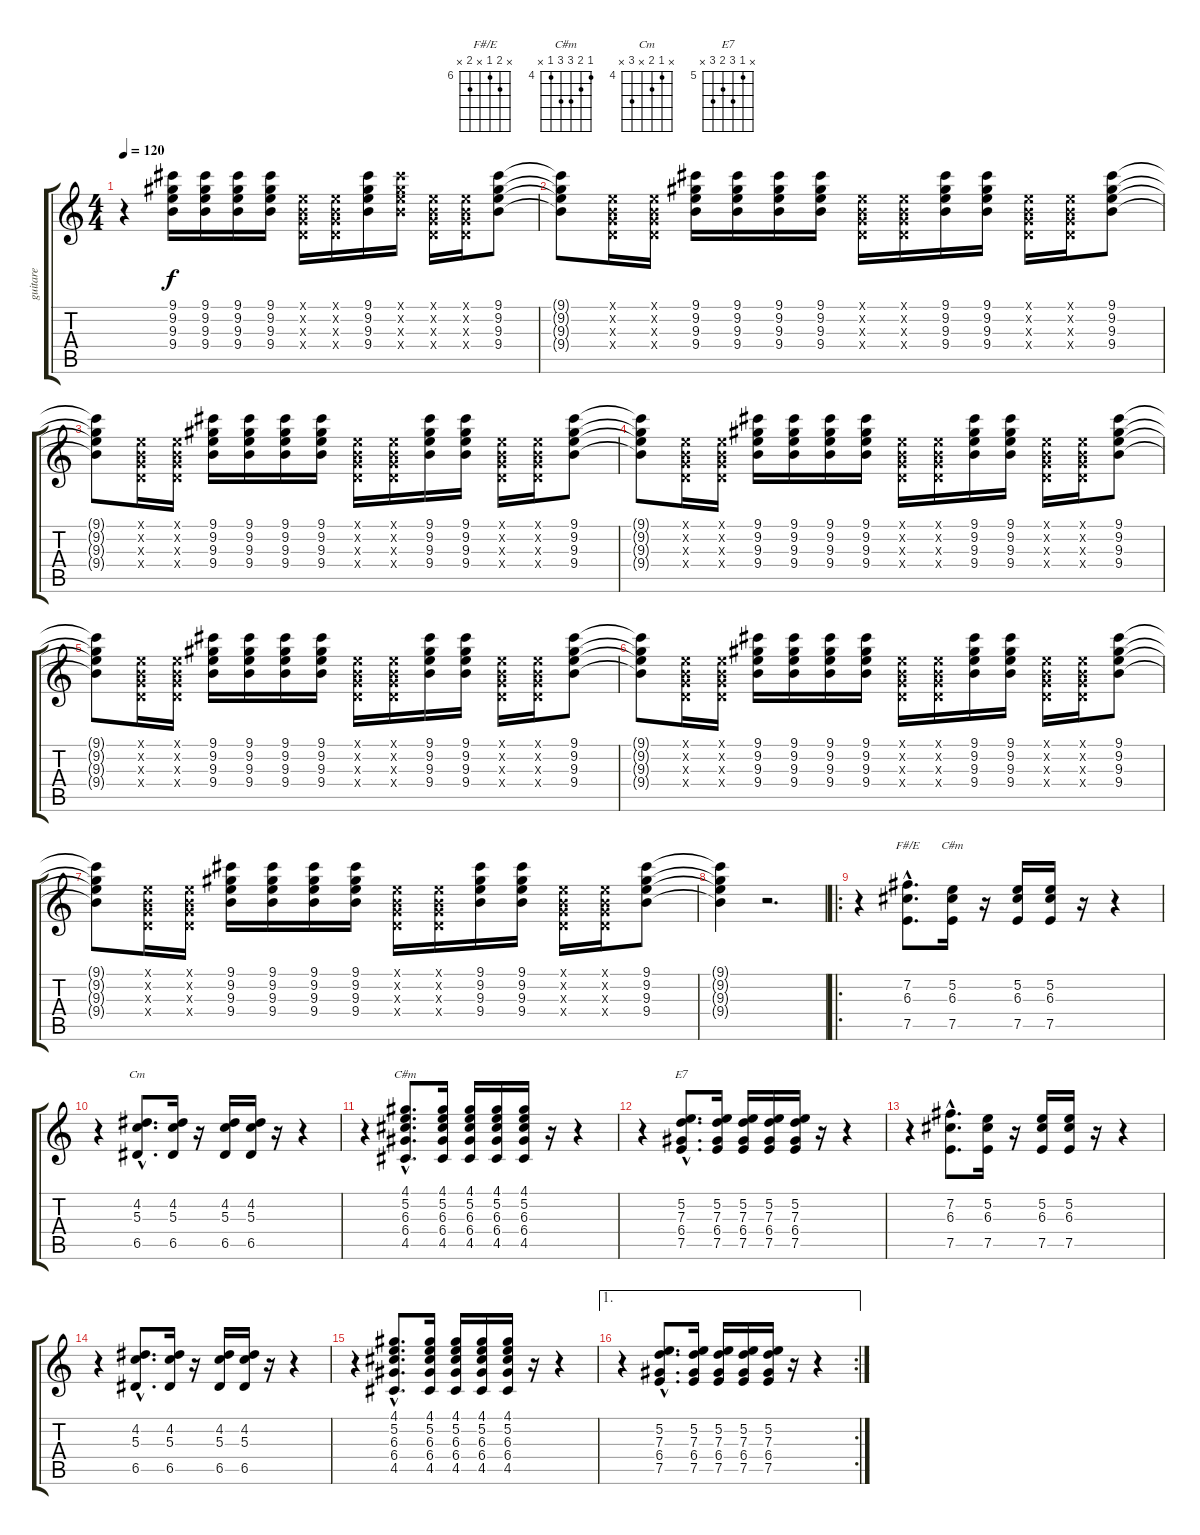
\track ("guitare" "guitare") {instrument overdrivenguitar}
\staff {score tabs}
\tuning (E4 B3 G3 D3 A2 E2) {hide}
\chord ("F#/E" x 7 6 x 7 x) {firstfret 6}
\chord ("C#m" x 5 6 x 7 x) {firstfret 5}
\chord ("Cm" x 4 5 x 6 x) {firstfret 4}
\chord ("C#m" 4 5 6 6 4 x) {firstfret 4}
\chord ("E7" x 5 7 6 7 x) {firstfret 5}
\ts (4 4)
\tempo 120
\clef g2
\ks c
r.4{dy f} (9.1 9.2 9.3 9.4).16 (9.1 9.2 9.3 9.4).16 (9.1 9.2 9.3 9.4).16 (9.1 9.2 9.3 9.4).16 (0.1{x} 0.2{x} 0.3{x} 0.4{x}).16 (0.1{x} 0.2{x} 0.3{x} 0.4{x}).16 (9.1 9.2 9.3 9.4).16 (9.1{x} 9.2{x} 9.3{x} 9.4{x}).16 (0.1{x} 0.2{x} 0.3{x} 0.4{x}).16 (0.1{x} 0.2{x} 0.3{x} 0.4{x}).16 (9.1 9.2 9.3 9.4).8 |
(9.1{t} 9.2{t} 9.3{t} 9.4{t}).8 (0.1{x} 0.2{x} 0.3{x} 0.4{x}).16 (0.1{x} 0.2{x} 0.3{x} 0.4{x}).16 (9.1 9.2 9.3 9.4).16 (9.1 9.2 9.3 9.4).16 (9.1 9.2 9.3 9.4).16 (9.1 9.2 9.3 9.4).16 (0.1{x} 0.2{x} 0.3{x} 0.4{x}).16 (0.1{x} 0.2{x} 0.3{x} 0.4{x}).16 (9.1 9.2 9.3 9.4).16 (9.1 9.2 9.3 9.4).16 (0.1{x} 0.2{x} 0.3{x} 0.4{x}).16 (0.1{x} 0.2{x} 0.3{x} 0.4{x}).16 (9.1 9.2 9.3 9.4).8 |
(9.1{t} 9.2{t} 9.3{t} 9.4{t}).8 (0.1{x} 0.2{x} 0.3{x} 0.4{x}).16 (0.1{x} 0.2{x} 0.3{x} 0.4{x}).16 (9.1 9.2 9.3 9.4).16 (9.1 9.2 9.3 9.4).16 (9.1 9.2 9.3 9.4).16 (9.1 9.2 9.3 9.4).16 (0.1{x} 0.2{x} 0.3{x} 0.4{x}).16 (0.1{x} 0.2{x} 0.3{x} 0.4{x}).16 (9.1 9.2 9.3 9.4).16 (9.1 9.2 9.3 9.4).16 (0.1{x} 0.2{x} 0.3{x} 0.4{x}).16 (0.1{x} 0.2{x} 0.3{x} 0.4{x}).16 (9.1 9.2 9.3 9.4).8 |
(9.1{t} 9.2{t} 9.3{t} 9.4{t}).8 (0.1{x} 0.2{x} 0.3{x} 0.4{x}).16 (0.1{x} 0.2{x} 0.3{x} 0.4{x}).16 (9.1 9.2 9.3 9.4).16 (9.1 9.2 9.3 9.4).16 (9.1 9.2 9.3 9.4).16 (9.1 9.2 9.3 9.4).16 (0.1{x} 0.2{x} 0.3{x} 0.4{x}).16 (0.1{x} 0.2{x} 0.3{x} 0.4{x}).16 (9.1 9.2 9.3 9.4).16 (9.1 9.2 9.3 9.4).16 (0.1{x} 0.2{x} 0.3{x} 0.4{x}).16 (0.1{x} 0.2{x} 0.3{x} 0.4{x}).16 (9.1 9.2 9.3 9.4).8 |
(9.1{t} 9.2{t} 9.3{t} 9.4{t}).8 (0.1{x} 0.2{x} 0.3{x} 0.4{x}).16 (0.1{x} 0.2{x} 0.3{x} 0.4{x}).16 (9.1 9.2 9.3 9.4).16 (9.1 9.2 9.3 9.4).16 (9.1 9.2 9.3 9.4).16 (9.1 9.2 9.3 9.4).16 (0.1{x} 0.2{x} 0.3{x} 0.4{x}).16 (0.1{x} 0.2{x} 0.3{x} 0.4{x}).16 (9.1 9.2 9.3 9.4).16 (9.1 9.2 9.3 9.4).16 (0.1{x} 0.2{x} 0.3{x} 0.4{x}).16 (0.1{x} 0.2{x} 0.3{x} 0.4{x}).16 (9.1 9.2 9.3 9.4).8 |
(9.1{t} 9.2{t} 9.3{t} 9.4{t}).8 (0.1{x} 0.2{x} 0.3{x} 0.4{x}).16 (0.1{x} 0.2{x} 0.3{x} 0.4{x}).16 (9.1 9.2 9.3 9.4).16 (9.1 9.2 9.3 9.4).16 (9.1 9.2 9.3 9.4).16 (9.1 9.2 9.3 9.4).16 (0.1{x} 0.2{x} 0.3{x} 0.4{x}).16 (0.1{x} 0.2{x} 0.3{x} 0.4{x}).16 (9.1 9.2 9.3 9.4).16 (9.1 9.2 9.3 9.4).16 (0.1{x} 0.2{x} 0.3{x} 0.4{x}).16 (0.1{x} 0.2{x} 0.3{x} 0.4{x}).16 (9.1 9.2 9.3 9.4).8 |
(9.1{t} 9.2{t} 9.3{t} 9.4{t}).8 (0.1{x} 0.2{x} 0.3{x} 0.4{x}).16 (0.1{x} 0.2{x} 0.3{x} 0.4{x}).16 (9.1 9.2 9.3 9.4).16 (9.1 9.2 9.3 9.4).16 (9.1 9.2 9.3 9.4).16 (9.1 9.2 9.3 9.4).16 (0.1{x} 0.2{x} 0.3{x} 0.4{x}).16 (0.1{x} 0.2{x} 0.3{x} 0.4{x}).16 (9.1 9.2 9.3 9.4).16 (9.1 9.2 9.3 9.4).16 (0.1{x} 0.2{x} 0.3{x} 0.4{x}).16 (0.1{x} 0.2{x} 0.3{x} 0.4{x}).16 (9.1 9.2 9.3 9.4).8 |
(9.1{t} 9.2{t} 9.3{t} 9.4{t}).4 r.2{d} |
\ro
r.4 (7.2{hac} 6.3{hac} 7.5{hac}).8{d ch "F#/E"} (5.2 6.3 7.5).16{ch "C#m"} r.16 (5.2 6.3 7.5).16 (5.2 6.3 7.5).16 r.16 r.4 |
r.4 (4.2{hac} 5.3{hac} 6.5{hac}).8{d ch "Cm"} (4.2 5.3 6.5).16 r.16 (4.2 5.3 6.5).16 (4.2 5.3 6.5).16 r.16 r.4 |
r.4 (4.1{hac} 5.2{hac} 6.3{hac} 6.4{hac} 4.5{hac}).8{d ch "C#m"} (4.1 5.2 6.3 6.4 4.5).16 (4.1 5.2 6.3 6.4 4.5).16 (4.1 5.2 6.3 6.4 4.5).16 (4.1 5.2 6.3 6.4 4.5).16 r.16 r.4 |
r.4 (5.2{hac} 7.3{hac} 6.4{hac} 7.5{hac}).8{d ch "E7"} (5.2 7.3 6.4 7.5).16 (5.2 7.3 6.4 7.5).16 (5.2 7.3 6.4 7.5).16 (5.2 7.3 6.4 7.5).16 r.16 r.4 |
r.4 (7.2{hac} 6.3{hac} 7.5{hac}).8{d} (5.2 6.3 7.5).16 r.16 (5.2 6.3 7.5).16 (5.2 6.3 7.5).16 r.16 r.4 |
r.4 (4.2{hac} 5.3{hac} 6.5{hac}).8{d} (4.2 5.3 6.5).16 r.16 (4.2 5.3 6.5).16 (4.2 5.3 6.5).16 r.16 r.4 |
r.4 (4.1{hac} 5.2{hac} 6.3{hac} 6.4{hac} 4.5{hac}).8{d} (4.1 5.2 6.3 6.4 4.5).16 (4.1 5.2 6.3 6.4 4.5).16 (4.1 5.2 6.3 6.4 4.5).16 (4.1 5.2 6.3 6.4 4.5).16 r.16 r.4 |
\ae 1
\rc 2
r.4 (5.2{hac} 7.3{hac} 6.4{hac} 7.5{hac}).8{d} (5.2 7.3 6.4 7.5).16 (5.2 7.3 6.4 7.5).16 (5.2 7.3 6.4 7.5).16 (5.2 7.3 6.4 7.5).16 r.16 r.4
